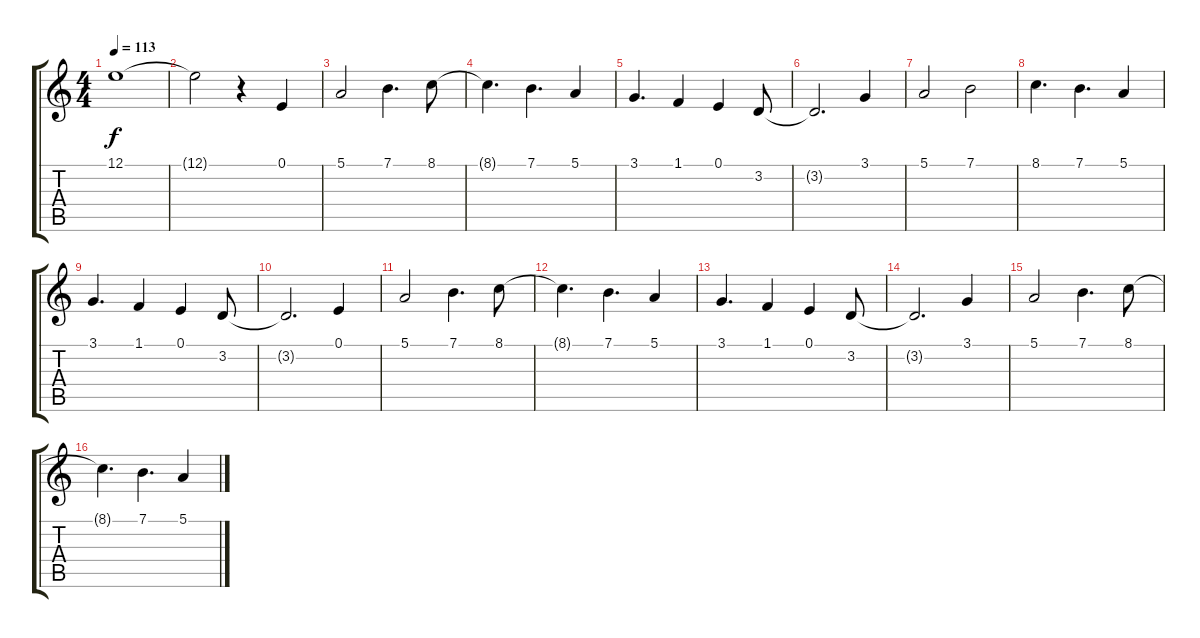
\track "" {instrument cello}
\staff {score tabs}
\tuning (E4 B3 G3 D3 A2 E2) {hide}
\ts (4 4)
\tempo 113
\clef g2
\ks c
12.1{t}.1{dy f} |
12.1{t}.2 r.4 0.1.4 |
5.1.2 7.1.4{d} 8.1.8 |
8.1{t}.4{d} 7.1.4{d} 5.1.4 |
3.1.4{d} 1.1.4 0.1.4 3.2.8 |
3.2{t}.2{d} 3.1.4 |
5.1.2 7.1.2 |
8.1.4{d} 7.1.4{d} 5.1.4 |
3.1.4{d} 1.1.4 0.1.4 3.2.8 |
3.2{t}.2{d} 0.1.4 |
5.1.2 7.1.4{d} 8.1.8 |
8.1{t}.4{d} 7.1.4{d} 5.1.4 |
3.1.4{d} 1.1.4 0.1.4 3.2.8 |
3.2{t}.2{d} 3.1.4 |
5.1.2 7.1.4{d} 8.1.8 |
8.1{t}.4{d} 7.1.4{d} 5.1.4
